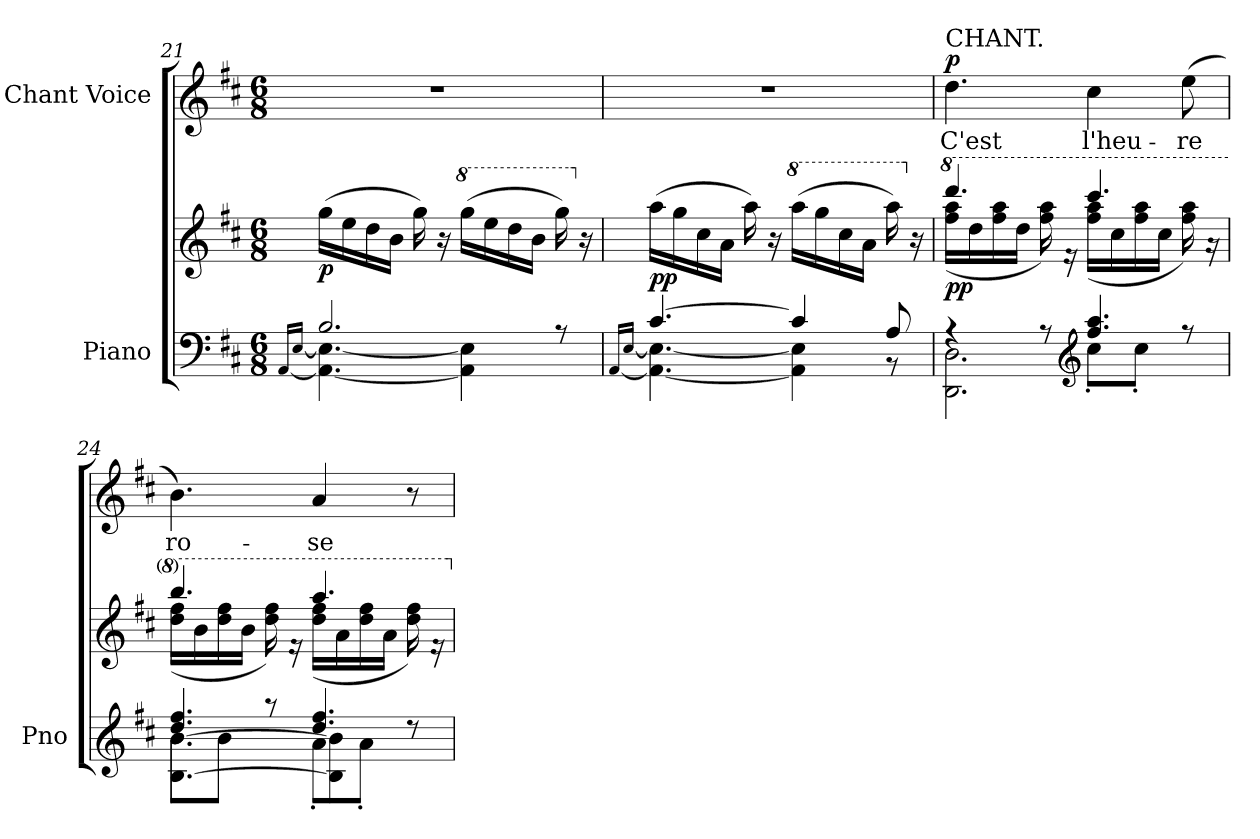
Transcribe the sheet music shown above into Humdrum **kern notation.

**kern	**kern	**dynam	**kern	**text	**dynam
*part2	*part2	*part2	*part1	*part1	*part1
*staff3	*staff2	*staff2/3	*staff1	*staff1	*staff1
*I"Piano	*	*	*I"Chant Voice	*	*
*I'Pno	*	*	*	*	*
!!LO:LB:g=z
*clefF4	*clefG2	*	*clefG2	*	*
*k[f#c#]	*k[f#c#]	*	*k[f#c#]	*	*
*M6/8	*M6/8	*	*M6/8	*	*
=21	=21	=21	=21	=21	=21
*^	*	*	*	*	*
.	[16qAA/LL	.	.	.	.	.
.	[16qE/JJ	.	.	.	.	.
!	!	!	!LO:DY:b	!	!	!
2.B/	4.AA\_ 4.E\_	(>16gg\LL	p	2.r	.	.
.	.	16ee\	.	.	.	.
.	.	16dd\	.	.	.	.
.	.	16b\JJ	.	.	.	.
.	.	16gg\)	.	.	.	.
.	.	16r	.	.	.	.
*	*	*8va	*	*	*	*
.	4AA\] 4E\]	(>16ggg\LL	.	.	.	.
.	.	16eee\	.	.	.	.
.	.	16ddd\	.	.	.	.
.	.	16bb\JJ	.	.	.	.
.	8rA	16ggg\)	.	.	.	.
*	*	*X8va	*	*	*	*
.	.	16r	.	.	.	.
=22	=22	=22	=22	=22	=22	=22
.	[16qAA/LL	.	.	.	.	.
.	[16qE/JJ	.	.	.	.	.
!	!	!	!LO:DY:b	!	!	!
[4.c#/	4.AA\_ 4.E\_	(>16aa\LL	pp	2.r	.	.
.	.	16gg\	.	.	.	.
.	.	16cc#\	.	.	.	.
.	.	16a\JJ	.	.	.	.
.	.	16aa\)	.	.	.	.
.	.	16r	.	.	.	.
*	*	*8va	*	*	*	*
4c#/]	4AA\] 4E\]	(>16aaa\LL	.	.	.	.
.	.	16ggg\	.	.	.	.
.	.	16ccc#\	.	.	.	.
.	.	16aa\JJ	.	.	.	.
8A/	8r	16aaa\)	.	.	.	.
*	*	*X8va	*	*	*	*
.	.	16r	.	.	.	.
!!LO:LB:g=z
=23	=23	=23	=23	=23	=23	=23
*	*^	*	*	*	*	*
*	*	*	*8va	*	*	*	*
*	*	*	*^	*	*	*	*
!	!	!	!	!	!	!LO:TX:a:t=CHANT.	!	!
!	!	!	!	!	!LO:DY:b	!	!LO:LY:b	!LO:DY:a
4rA	4rEEEEyy	2.DD\ 2.D\	4.dddd/	(>16fff#\ 16aaa\LL	pp	4.dd\	C'est	p
.	.	.	.	16ddd\	.	.	.	.
.	.	.	.	16fff#\ 16aaa\	.	.	.	.
.	.	.	.	16ddd\JJ	.	.	.	.
8rA	8ryy	.	.	16fff#\ 16aaa\)	.	.	.	.
.	.	.	.	16rff	.	.	.	.
*clefG2	*	*	*	*	*	*	*	*
!	!	!	!	!	!	!	!LO:LY:b	!
4.ff#/ 4.aa/	8cc#'\L	.	4.cccc#/	(>16fff#\ 16aaa\LL	.	4cc#\	l'heu-	.
.	.	.	.	16ccc#\	.	.	.	.
.	8cc#'\J	.	.	16fff#\ 16aaa\	.	.	.	.
.	.	.	.	16ccc#\JJ	.	.	.	.
!	!	!	!	!	!	!	!LO:LY:b	!
.	8rff	.	.	16fff#\ 16aaa\)	.	(>8ee\	-re	.
.	.	.	.	16raa	.	.	.	.
=24	=24	=24	=24	=24	=24	=24	=24	=24
!	!	!	!	!	!	!	!LO:LY:b	!
4.dd/ 4.ff#/	8b\L	[4.B\ [4.b\	4.bbb/	(>16ddd\ 16fff#\LL	.	4.b\)	ro-	.
.	.	.	.	16bb\	.	.	.	.
.	8b\J	.	.	16ddd\ 16fff#\	.	.	.	.
.	.	.	.	16bb\JJ	.	.	.	.
.	8raa	.	.	16ddd\ 16fff#\)	.	.	.	.
.	.	.	.	16rff	.	.	.	.
!	!	!	!	!	!	!	!LO:LY:b	!
4.dd/ 4.ff#/	8a'\L	4B\] 4b\]	4.aaa/	(>16ddd\ 16fff#\LL	.	4a/	-se	.
.	.	.	.	16aa\	.	.	.	.
.	8a'\J	.	.	16ddd\ 16fff#\	.	.	.	.
.	.	.	.	16aa\JJ	.	.	.	.
.	8rdd	8ryy	.	16ddd\ 16fff#\)	.	8r	.	.
.	.	.	.	16rff	.	.	.	.
*v	*v	*v	*	*	*	*	*	*
*	*X8va	*	*	*	*	*
*	*v	*v	*	*	*	*
=	=	=	=	=	=
*-	*-	*-	*-	*-	*-
